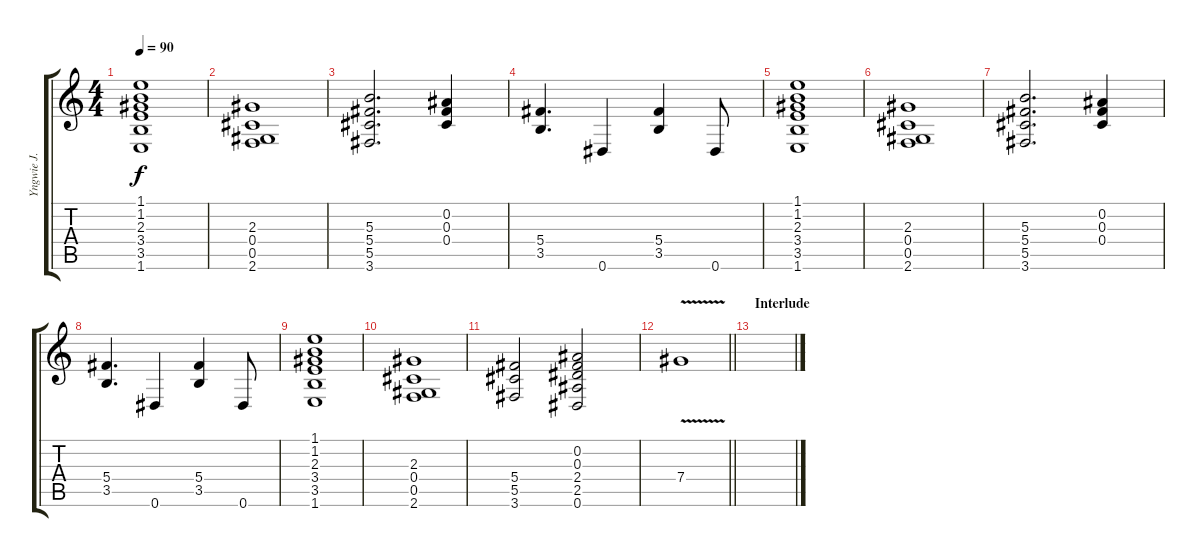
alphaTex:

\track ("Yngwie J. Malmsteen" "Yngwie J. ") {instrument overdrivenguitar}
\staff {score tabs}
\tuning (Eb4 Bb3 Gb3 Db3 Ab2 Eb2) {hide}
\ts (4 4)
\tempo 90
\clef g2
\ks c
(1.1 1.2 2.3 3.4 3.5 1.6).1{dy f} |
(2.3 0.4 0.5 2.6).1 |
(5.3 5.4 5.5 3.6).2{d} (0.2 0.3 0.4).4 |
(5.4 3.5).4{d} 0.6.4 (5.4 3.5).4 0.6.8 |
(1.1 1.2 2.3 3.4 3.5 1.6).1 |
(2.3 0.4 0.5 2.6).1 |
(5.3 5.4 5.5 3.6).2{d} (0.2 0.3 0.4).4 |
(5.4 3.5).4{d} 0.6.4 (5.4 3.5).4 0.6.8 |
(1.1 1.2 2.3 3.4 3.5 1.6).1 |
(2.3 0.4 0.5 2.6).1 |
(5.4 5.5 3.6).2 (0.2 0.3 2.4 2.5 0.6).2 |
\barLineRight lightlight
7.4{v}.1 |
\section ("" "Interlude")
